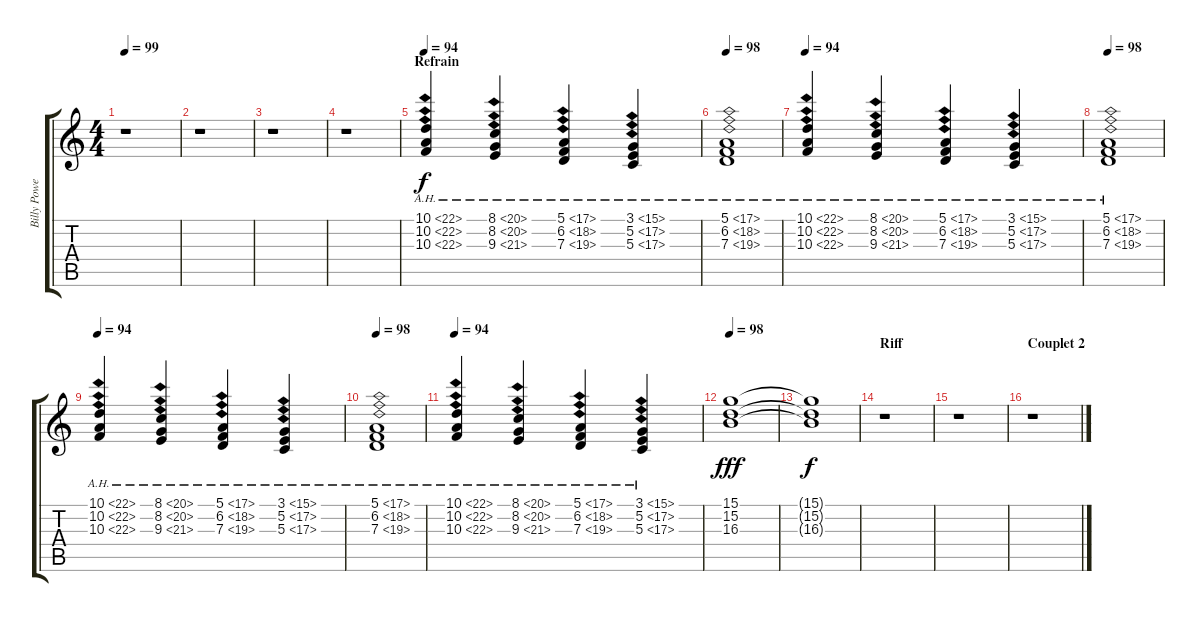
\track ("Billy Powel (hammond organ)" "Billy Powe") {instrument drawbarorgan}
\staff {score tabs}
\tuning (E4 B3 G3 D3 A2 E2) {hide}
\ts (4 4)
\tempo 99
\clef g2
\ks c
r.1{dy f} |
r.1 |
r.1 |
r.1 |
\section ("" "Refrain")
\tempo 94
(10.1{ah 12} 10.2{ah 12} 10.3{ah 12}).4 (8.1{ah 12} 8.2{ah 12} 9.3{ah 12}).4 (5.1{ah 12} 6.2{ah 12} 7.3{ah 12}).4 (3.1{ah 12} 5.2{ah 12} 5.3{ah 12}).4 |
\tempo 98
(5.1{ah 12} 6.2{ah 12} 7.3{ah 12}).1 |
\tempo 94
(10.1{ah 12} 10.2{ah 12} 10.3{ah 12}).4 (8.1{ah 12} 8.2{ah 12} 9.3{ah 12}).4 (5.1{ah 12} 6.2{ah 12} 7.3{ah 12}).4 (3.1{ah 12} 5.2{ah 12} 5.3{ah 12}).4 |
\tempo 98
(5.1{ah 12} 6.2{ah 12} 7.3{ah 12}).1 |
\tempo 94
(10.1{ah 12} 10.2{ah 12} 10.3{ah 12}).4 (8.1{ah 12} 8.2{ah 12} 9.3{ah 12}).4 (5.1{ah 12} 6.2{ah 12} 7.3{ah 12}).4 (3.1{ah 12} 5.2{ah 12} 5.3{ah 12}).4 |
\tempo 98
(5.1{ah 12} 6.2{ah 12} 7.3{ah 12}).1 |
\tempo 94
(10.1{ah 12} 10.2{ah 12} 10.3{ah 12}).4 (8.1{ah 12} 8.2{ah 12} 9.3{ah 12}).4 (5.1{ah 12} 6.2{ah 12} 7.3{ah 12}).4 (3.1{ah 12} 5.2{ah 12} 5.3{ah 12}).4 |
\tempo 98
(15.1 15.2 16.3).1{dy fff volume 10} |
(15.1{t} 15.2{t} 16.3{t}).1{dy f} |
\section ("" "Riff")
r.1 |
r.1 |
\section ("" "Couplet 2")
r.1
